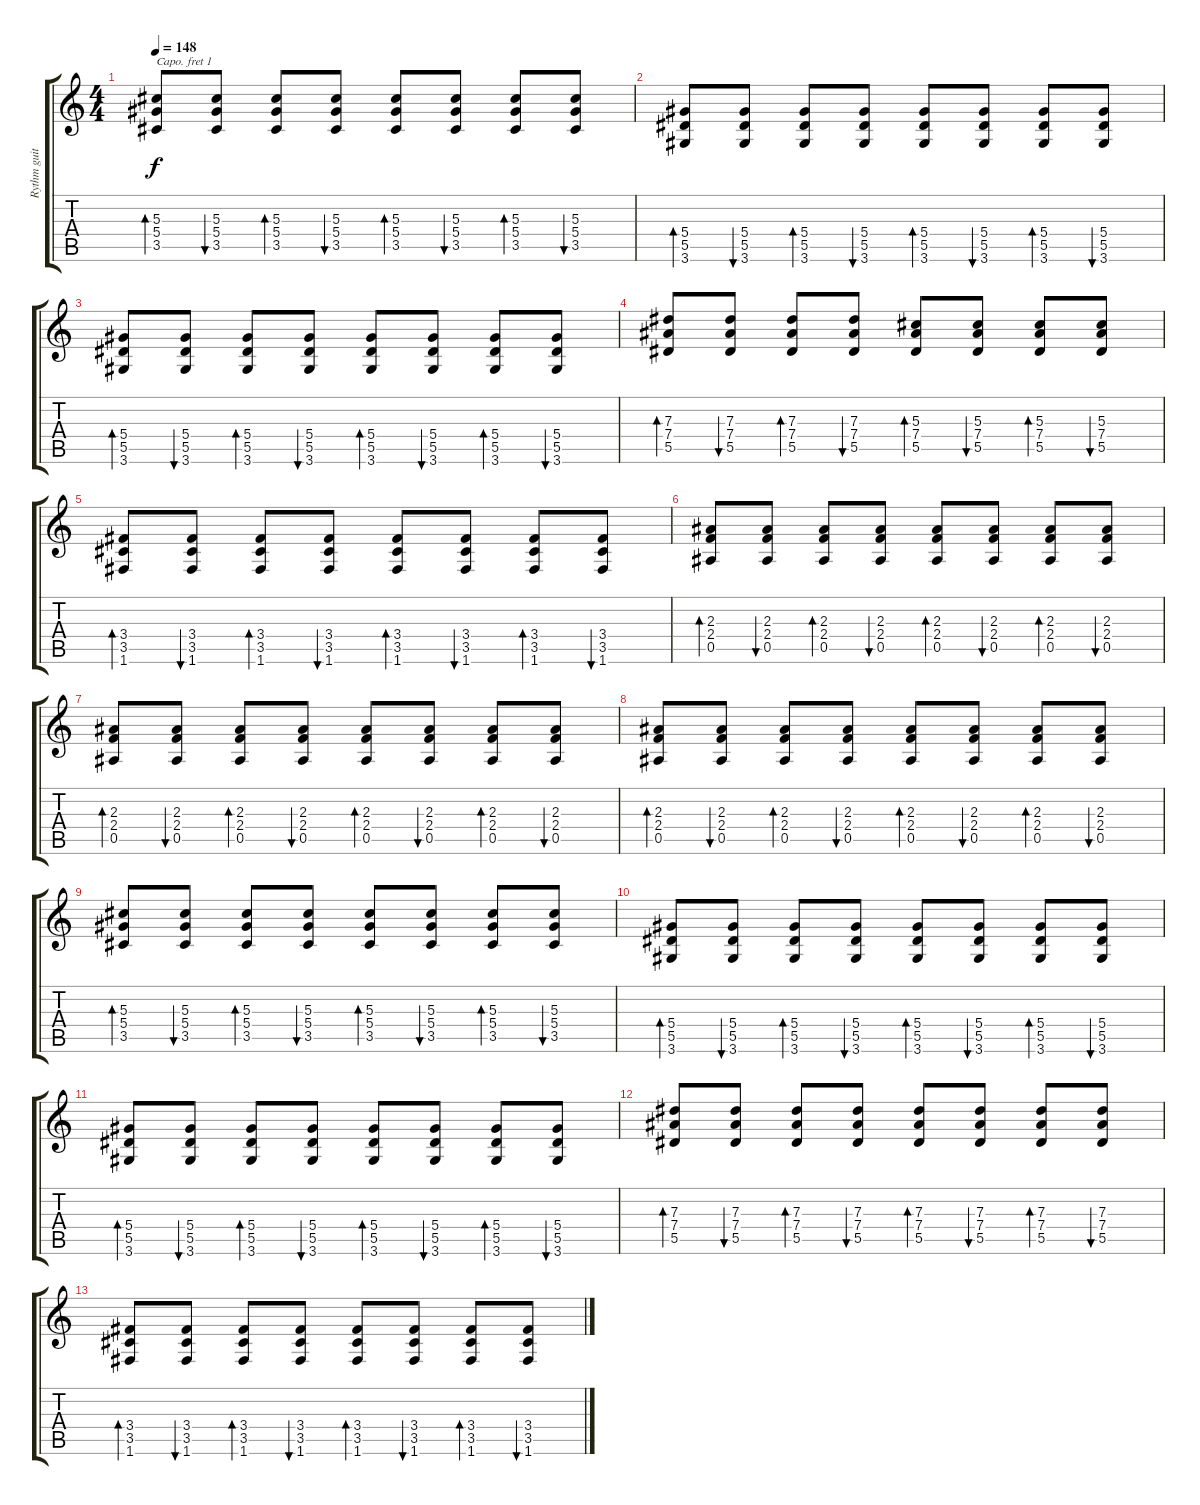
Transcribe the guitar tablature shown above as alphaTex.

\track ("Rythm guitar" "Rythm guit") {instrument acousticguitarsteel}
\staff {score tabs}
\capo 1
\tuning (E4 B3 G3 D3 A2 E2) {hide}
\ts (4 4)
\tempo 148
\clef g2
\ks c
(5.3 5.4 3.5).8{bd 60 dy f} (5.3 5.4 3.5).8{bu 60} (5.3 5.4 3.5).8{bd 60} (5.3 5.4 3.5).8{bu 60} (5.3 5.4 3.5).8{bd 60} (5.3 5.4 3.5).8{bu 60} (5.3 5.4 3.5).8{bd 60} (5.3 5.4 3.5).8{bu 60} |
(5.4 5.5 3.6).8{bd 60} (5.4 5.5 3.6).8{bu 60} (5.4 5.5 3.6).8{bd 60} (5.4 5.5 3.6).8{bu 60} (5.4 5.5 3.6).8{bd 60} (5.4 5.5 3.6).8{bu 60} (5.4 5.5 3.6).8{bd 60} (5.4 5.5 3.6).8{bu 60} |
(5.4 5.5 3.6).8{bd 60} (5.4 5.5 3.6).8{bu 60} (5.4 5.5 3.6).8{bd 60} (5.4 5.5 3.6).8{bu 60} (5.4 5.5 3.6).8{bd 60} (5.4 5.5 3.6).8{bu 60} (5.4 5.5 3.6).8{bd 60} (5.4 5.5 3.6).8{bu 60} |
(7.3 7.4 5.5).8{bd 60} (7.3 7.4 5.5).8{bu 60} (7.3 7.4 5.5).8{bd 60} (7.3 7.4 5.5).8{bu 60} (5.3 7.4 5.5).8{bd 60} (5.3 7.4 5.5).8{bu 60} (5.3 7.4 5.5).8{bd 60} (5.3 7.4 5.5).8{bu 60} |
(3.4 3.5 1.6).8{bd 60} (3.4 3.5 1.6).8{bu 60} (3.4 3.5 1.6).8{bd 60} (3.4 3.5 1.6).8{bu 60} (3.4 3.5 1.6).8{bd 60} (3.4 3.5 1.6).8{bu 60} (3.4 3.5 1.6).8{bd 60} (3.4 3.5 1.6).8{bu 60} |
(2.3 2.4 0.5).8{bd 60} (2.3 2.4 0.5).8{bu 60} (2.3 2.4 0.5).8{bd 60} (2.3 2.4 0.5).8{bu 60} (2.3 2.4 0.5).8{bd 60} (2.3 2.4 0.5).8{bu 60} (2.3 2.4 0.5).8{bd 60} (2.3 2.4 0.5).8{bu 60} |
(2.3 2.4 0.5).8{bd 60} (2.3 2.4 0.5).8{bu 60} (2.3 2.4 0.5).8{bd 60} (2.3 2.4 0.5).8{bu 60} (2.3 2.4 0.5).8{bd 60} (2.3 2.4 0.5).8{bu 60} (2.3 2.4 0.5).8{bd 60} (2.3 2.4 0.5).8{bu 60} |
(2.3 2.4 0.5).8{bd 60} (2.3 2.4 0.5).8{bu 60} (2.3 2.4 0.5).8{bd 60} (2.3 2.4 0.5).8{bu 60} (2.3 2.4 0.5).8{bd 60} (2.3 2.4 0.5).8{bu 60} (2.3 2.4 0.5).8{bd 60} (2.3 2.4 0.5).8{bu 60} |
(5.3 5.4 3.5).8{bd 60} (5.3 5.4 3.5).8{bu 60} (5.3 5.4 3.5).8{bd 60} (5.3 5.4 3.5).8{bu 60} (5.3 5.4 3.5).8{bd 60} (5.3 5.4 3.5).8{bu 60} (5.3 5.4 3.5).8{bd 60} (5.3 5.4 3.5).8{bu 60} |
(5.4 5.5 3.6).8{bd 60} (5.4 5.5 3.6).8{bu 60} (5.4 5.5 3.6).8{bd 60} (5.4 5.5 3.6).8{bu 60} (5.4 5.5 3.6).8{bd 60} (5.4 5.5 3.6).8{bu 60} (5.4 5.5 3.6).8{bd 60} (5.4 5.5 3.6).8{bu 60} |
(5.4 5.5 3.6).8{bd 60} (5.4 5.5 3.6).8{bu 60} (5.4 5.5 3.6).8{bd 60} (5.4 5.5 3.6).8{bu 60} (5.4 5.5 3.6).8{bd 60} (5.4 5.5 3.6).8{bu 60} (5.4 5.5 3.6).8{bd 60} (5.4 5.5 3.6).8{bu 60} |
(7.3 7.4 5.5).8{bd 60} (7.3 7.4 5.5).8{bu 60} (7.3 7.4 5.5).8{bd 60} (7.3 7.4 5.5).8{bu 60} (7.3 7.4 5.5).8{bd 60} (7.3 7.4 5.5).8{bu 60} (7.3 7.4 5.5).8{bd 60} (7.3 7.4 5.5).8{bu 60} |
(3.4 3.5 1.6).8{bd 60} (3.4 3.5 1.6).8{bu 60} (3.4 3.5 1.6).8{bd 60} (3.4 3.5 1.6).8{bu 60} (3.4 3.5 1.6).8{bd 60} (3.4 3.5 1.6).8{bu 60} (3.4 3.5 1.6).8{bd 60} (3.4 3.5 1.6).8{bu 60}
